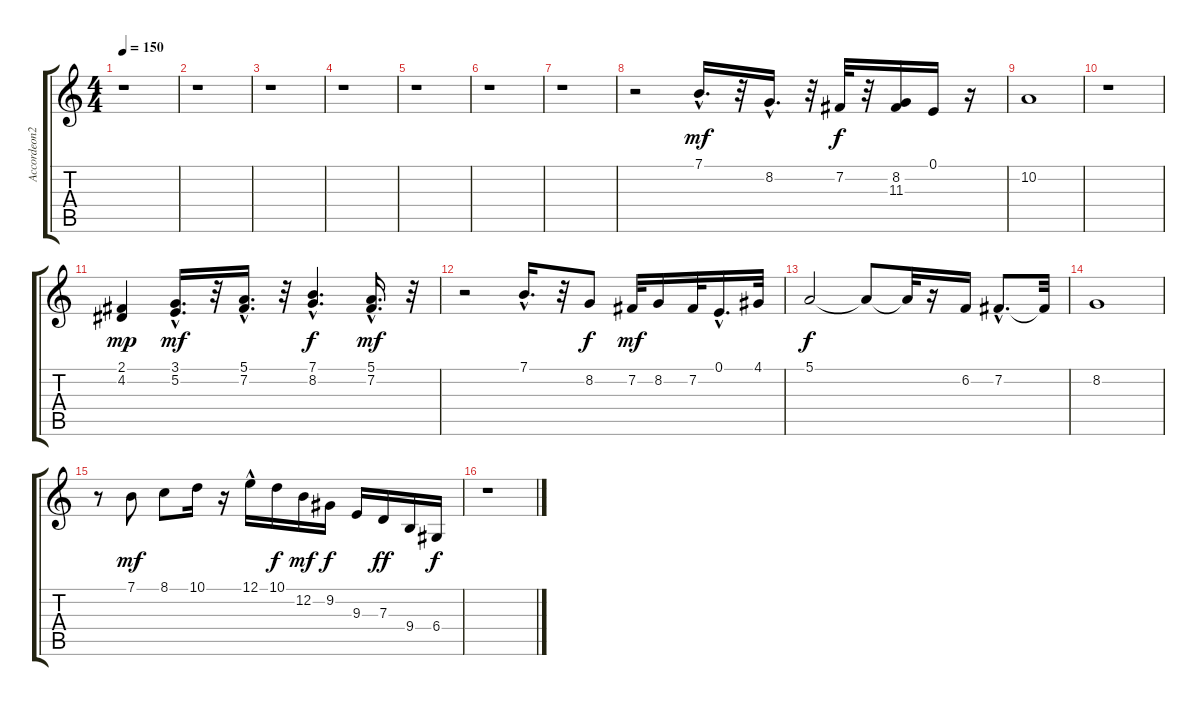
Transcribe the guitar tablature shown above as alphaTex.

\track ("Accordeon2" "Accordeon2") {instrument accordion}
\staff {score tabs}
\tuning (E4 B3 G3 D3 A2 E2) {hide}
\ts (4 4)
\tempo 150
\clef g2
\ks c
r.1{dy f} |
r.1 |
r.1 |
r.1 |
r.1 |
r.1 |
r.1 |
r.2 7.1{hac}.16{d dy mf} r.32 8.2{hac}.16{d} r.32 7.2.32{dy f} r.32 (8.2 11.3).16 0.1.16 r.16 |
10.2.1 |
r.1 |
(2.1 4.2).4{dy mp volume 14} (3.1{hac} 5.2{hac}).16{d dy mf} r.32 (5.1{hac} 7.2{hac}).16{d} r.32 (7.1{hac} 8.2).4{d dy f} (5.1{hac} 7.2{hac}).16{d dy mf} r.32 |
r.2 7.1{hac}.16{d} r.32 8.2.8{dy f} 7.2.32{dy mf} 8.2.16 7.2.32 0.1{hac}.16{d} 4.1.32 |
5.1.2{dy f} 5.1{t}.8 5.1{t}.32 r.16 6.2.16 7.2{hac}.8{d} 7.2{t}.32 |
8.2.1 |
r.8 7.1.8{dy mf volume 14} 8.1.8 10.1.16 r.16 12.1{hac}.16 10.1.16{dy f} 12.2.16{dy mf} 9.2.16{dy f} 9.3.16 7.3.16{dy ff} 9.4.16 6.4.16{dy f} |
r.1
